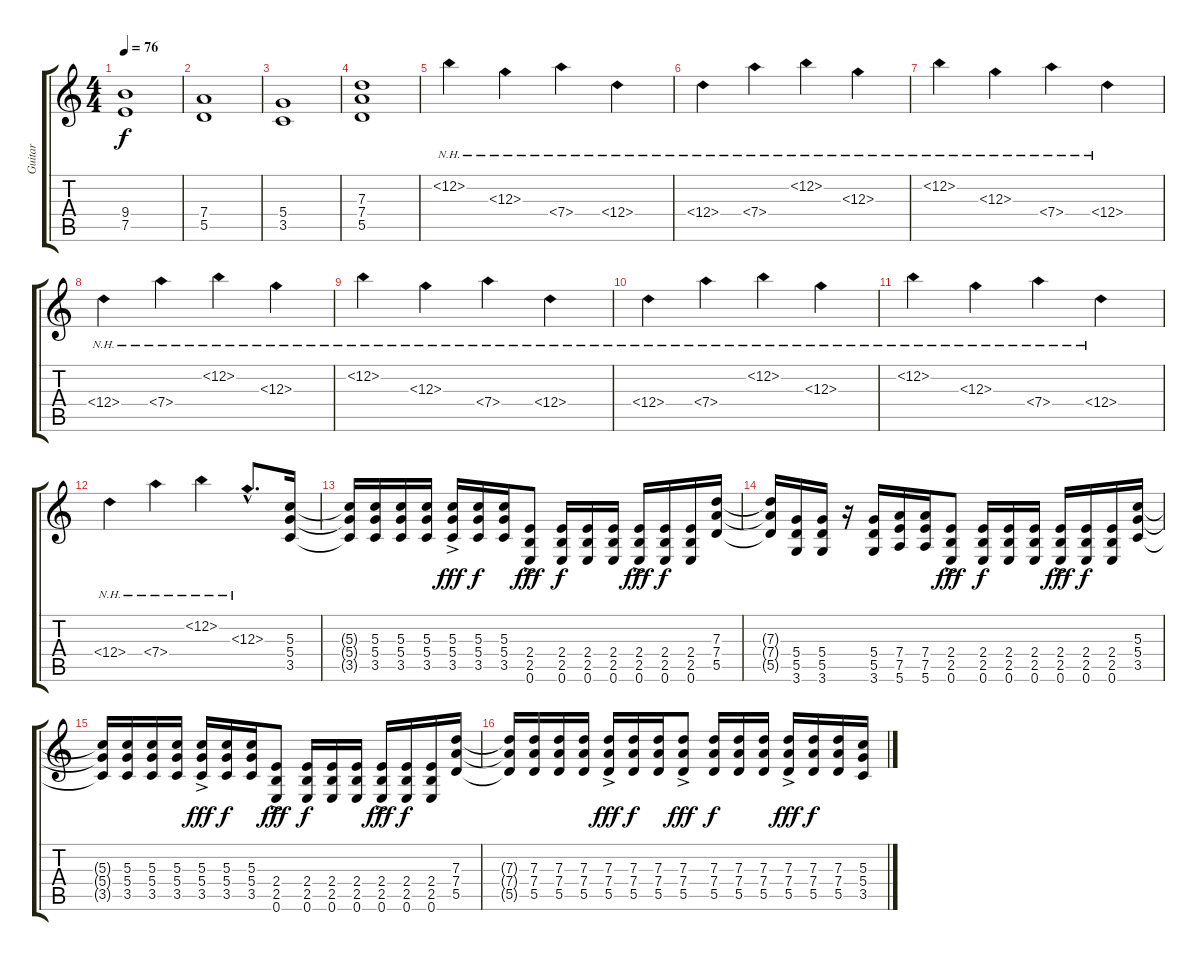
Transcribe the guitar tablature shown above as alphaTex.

\track ("Guitar" "Guitar") {instrument distortionguitar}
\staff {score tabs}
\tuning (E4 B3 G3 D3 A2 E2) {hide}
\ts (4 4)
\tempo 76
\clef g2
\ks c
(9.4 7.5).1{dy f volume 15} |
(7.4 5.5).1 |
(5.4 3.5).1 |
(7.3 7.4 5.5).1 |
12.2{nh}.4 12.3{nh}.4 7.4{nh}.4 12.4{nh}.4 |
12.4{nh}.4 7.4{nh}.4 12.2{nh}.4 12.3{nh}.4 |
12.2{nh}.4 12.3{nh}.4 7.4{nh}.4 12.4{nh}.4 |
12.4{nh}.4 7.4{nh}.4 12.2{nh}.4 12.3{nh}.4 |
12.2{nh}.4 12.3{nh}.4 7.4{nh}.4 12.4{nh}.4 |
12.4{nh}.4 7.4{nh}.4 12.2{nh}.4 12.3{nh}.4 |
12.2{nh}.4 12.3{nh}.4 7.4{nh}.4 12.4{nh}.4 |
12.4{nh}.4 7.4{nh}.4 12.2{nh}.4 12.3{nh hac}.8{d} (5.3 5.4 3.5).16 |
(5.3{t} 5.4{t} 3.5{t}).16 (5.3 5.4 3.5).16 (5.3 5.4 3.5).16 (5.3 5.4 3.5).16 (5.3{ac} 5.4{ac} 3.5{ac}).16{dy fff} (5.3 5.4 3.5).16{dy f} (5.3 5.4 3.5).16 (2.4{ac} 2.5{ac} 0.6{ac}).8{dy fff} (2.4 2.5 0.6).16{dy f} (2.4 2.5 0.6).16 (2.4 2.5 0.6).16 (2.4{ac} 2.5{ac} 0.6{ac}).16{dy fff} (2.4 2.5 0.6).16{dy f} (2.4 2.5 0.6).16 (7.3 7.4 5.5).16 |
(7.3{t} 7.4{t} 5.5{t}).16 (5.4 5.5 3.6).16 (5.4 5.5 3.6).16 r.16 (5.4 5.5 3.6).16 (7.4 7.5 5.6).16 (7.4 7.5 5.6).16 (2.4{ac} 2.5{ac} 0.6{ac}).8{dy fff} (2.4 2.5 0.6).16{dy f} (2.4 2.5 0.6).16 (2.4 2.5 0.6).16 (2.4{ac} 2.5{ac} 0.6{ac}).16{dy fff} (2.4 2.5 0.6).16{dy f} (2.4 2.5 0.6).16 (5.3 5.4 3.5).16 |
(5.3{t} 5.4{t} 3.5{t}).16 (5.3 5.4 3.5).16 (5.3 5.4 3.5).16 (5.3 5.4 3.5).16 (5.3{ac} 5.4{ac} 3.5{ac}).16{dy fff} (5.3 5.4 3.5).16{dy f} (5.3 5.4 3.5).16 (2.4{ac} 2.5{ac} 0.6{ac}).8{dy fff} (2.4 2.5 0.6).16{dy f} (2.4 2.5 0.6).16 (2.4 2.5 0.6).16 (2.4{ac} 2.5{ac} 0.6{ac}).16{dy fff} (2.4 2.5 0.6).16{dy f} (2.4 2.5 0.6).16 (7.3 7.4 5.5).16 |
(7.3{t} 7.4{t} 5.5{t}).16 (7.3 7.4 5.5).16 (7.3 7.4 5.5).16 (7.3 7.4 5.5).16 (7.3{ac} 7.4{ac} 5.5{ac}).16{dy fff} (7.3 7.4 5.5).16{dy f} (7.3 7.4 5.5).16 (7.3{ac} 7.4{ac} 5.5{ac}).8{dy fff} (7.3 7.4 5.5).16{dy f} (7.3 7.4 5.5).16 (7.3 7.4 5.5).16 (7.3{ac} 7.4{ac} 5.5{ac}).16{dy fff} (7.3 7.4 5.5).16{dy f} (7.3 7.4 5.5).16 (5.3 5.4 3.5).16
